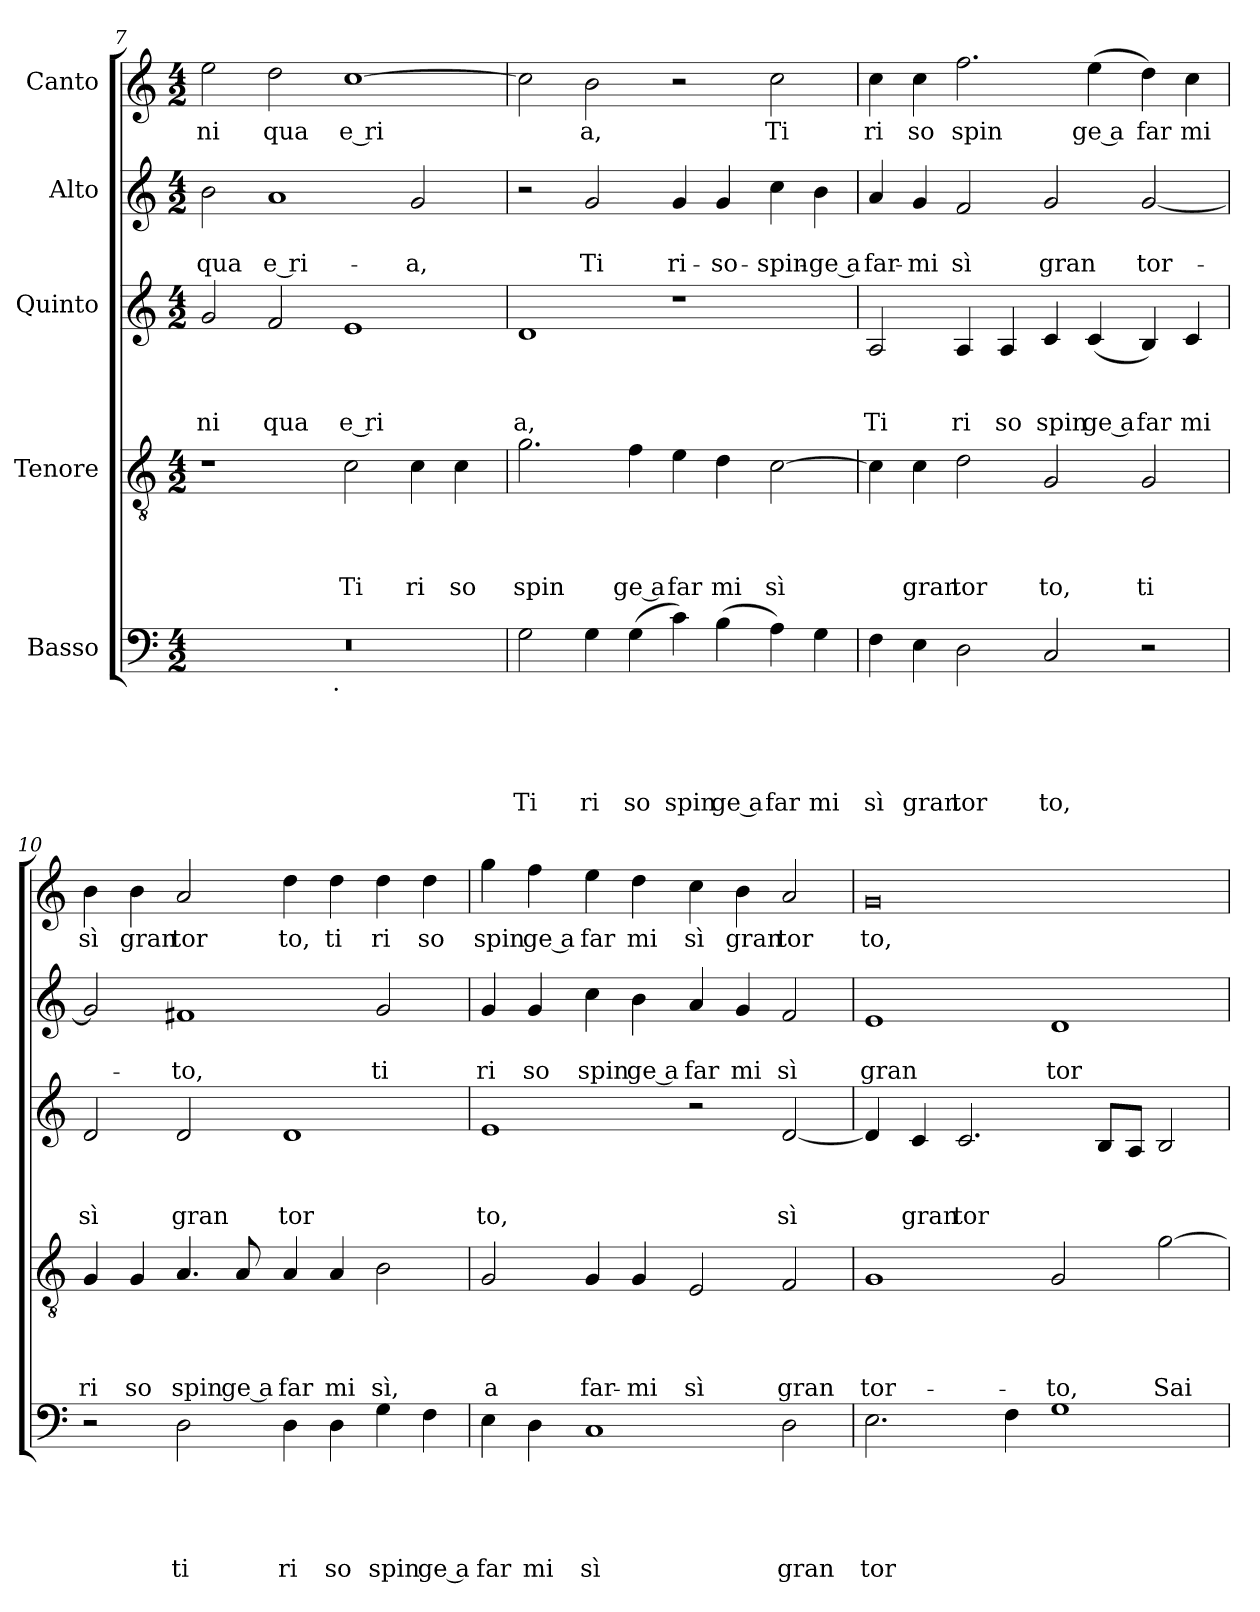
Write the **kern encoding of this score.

**kern	**text	**text	**text	**text	**text	**kern	**text	**text	**text	**text	**kern	**text	**text	**text	**kern	**text	**text	**kern	**text
*part5	*part5	*part5	*part5	*part5	*part5	*part4	*part4	*part4	*part4	*part4	*part3	*part3	*part3	*part3	*part2	*part2	*part2	*part1	*part1
*staff5	*staff5	*staff5	*staff5	*staff5	*staff5	*staff4	*staff4	*staff4	*staff4	*staff4	*staff3	*staff3	*staff3	*staff3	*staff2	*staff2	*staff2	*staff1	*staff1
*I"Basso	*	*	*	*	*	*I"Tenore	*	*	*	*	*I"Quinto	*	*	*	*I"Alto	*	*	*I"Canto	*
*clefF4	*	*	*	*	*	*clefGv2	*	*	*	*	*clefG2	*	*	*	*clefG2	*	*	*clefG2	*
*k[]	*	*	*	*	*	*k[]	*	*	*	*	*k[]	*	*	*	*k[]	*	*	*k[]	*
*C:	*	*	*	*	*	*C:	*	*	*	*	*C:	*	*	*	*C:	*	*	*C:	*
*M4/2	*	*	*	*	*	*M4/2	*	*	*	*	*M4/2	*	*	*	*M4/2	*	*	*M4/2	*
=7	=7	=7	=7	=7	=7	=7	=7	=7	=7	=7	=7	=7	=7	=7	=7	=7	=7	=7	=7
!	!	!	!	!	!	!	!	!	!	!	!	!	!	!LO:LY:b	!	!	!LO:LY:b	!	!LO:LY:b
*^	*	*	*	*	*	*	*	*	*	*	*	*	*	*	*	*	*	*	*
0r	2ryy	.	.	.	.	.	1r	.	.	.	.	2g/	.	.	ni	2b\	.	-qua	2ee\	ni
!	!	!	!	!	!	!	!	!	!	!	!	!	!	!	!LO:LY:b	!	!	!LO:LY:b:rj	!	!LO:LY:b
.	4...ryy	.	.	.	.	.	.	.	.	.	.	2f/	.	.	qua	1a	.	e ri-	2dd\	qua
!	!LO:TX:b:t=.	!	!	!	!	!	!	!	!	!	!	!	!	!	!	!	!	!	!	!
.	1ryy	.	.	.	.	.	.	.	.	.	.	.	.	.	.	.	.	.	.	.
!	!	!	!	!	!	!	!	!	!	!	!LO:LY:b	!	!	!	!LO:LY:b:rj	!	!	!	!	!LO:LY:b:rj
.	.	.	.	.	.	.	2c\	.	.	.	Ti	1e	.	.	e ri	.	.	.	[>1cc	e ri
!	!	!	!	!	!	!	!	!	!	!	!LO:LY:b	!	!	!	!	!	!	!LO:LY:b	!	!
.	.	.	.	.	.	.	4c\	.	.	.	ri	.	.	.	.	2g/	.	-a,	.	.
!	!	!	!	!	!	!	!	!	!	!	!LO:LY:b	!	!	!	!	!	!	!	!	!
.	.	.	.	.	.	.	4c\	.	.	.	so	.	.	.	.	.	.	.	.	.
.	32ryy	.	.	.	.	.	.	.	.	.	.	.	.	.	.	.	.	.	.	.
=8	=8	=8	=8	=8	=8	=8	=8	=8	=8	=8	=8	=8	=8	=8	=8	=8	=8	=8	=8	=8
!	!	!	!	!	!	!LO:LY:b	!	!	!	!	!LO:LY:b	!	!	!	!LO:LY:b	!	!	!	!	!
*v	*v	*	*	*	*	*	*	*	*	*	*	*	*	*	*	*	*	*	*	*
2G\	.	.	.	.	Ti	2.g\	.	.	.	spin	1d	.	.	a,	2r	.	.	2cc\]	.
!	!	!	!	!	!LO:LY:b	!	!	!	!	!	!	!	!	!	!	!	!LO:LY:b	!	!LO:LY:b
4G\	.	.	.	.	ri	.	.	.	.	.	.	.	.	.	2g/	.	Ti	2b\	a,
!	!	!	!	!	!LO:LY:b	!	!	!	!	!LO:LY:b:rj	!	!	!	!	!	!	!	!	!
(>4G\	.	.	.	.	so	4f\	.	.	.	ge a	.	.	.	.	.	.	.	.	.
!	!	!	!	!	!LO:LY:b	!	!	!	!	!LO:LY:b	!	!	!	!	!	!	!LO:LY:b	!	!
4c\)	.	.	.	.	spin	4e\	.	.	.	far	1r	.	.	.	4g/	.	ri-	2r	.
!	!	!	!	!	!LO:LY:b:rj	!	!	!	!	!LO:LY:b	!	!	!	!	!	!	!LO:LY:b	!	!
(<4B\	.	.	.	.	ge a	4d\	.	.	.	mi	.	.	.	.	4g/	.	-so-	.	.
!	!	!	!	!	!LO:LY:b	!	!	!	!	!LO:LY:b	!	!	!	!	!	!	!LO:LY:b	!	!LO:LY:b
4A\)	.	.	.	.	far	[>2c\	.	.	.	sì	.	.	.	.	4cc\	.	-spin-	2cc\	Ti
!	!	!	!	!	!LO:LY:b	!	!	!	!	!	!	!	!	!	!	!	!LO:LY:b:rj	!	!
4G\	.	.	.	.	mi	.	.	.	.	.	.	.	.	.	4b\	.	-ge a	.	.
=9	=9	=9	=9	=9	=9	=9	=9	=9	=9	=9	=9	=9	=9	=9	=9	=9	=9	=9	=9
!	!	!	!	!	!LO:LY:b	!	!	!	!	!	!	!	!	!LO:LY:b	!	!	!LO:LY:b	!	!LO:LY:b
4F\	.	.	.	.	sì	4c\]	.	.	.	.	2A/	.	.	Ti	4a/	.	far-	4cc\	ri
!	!	!	!	!	!LO:LY:b	!	!	!	!	!LO:LY:b	!	!	!	!	!	!	!LO:LY:b	!	!LO:LY:b
4E\	.	.	.	.	gran	4c\	.	.	.	gran	.	.	.	.	4g/	.	-mi	4cc\	so
!	!	!	!	!	!LO:LY:b	!	!	!	!	!LO:LY:b	!	!	!	!LO:LY:b	!	!	!LO:LY:b	!	!LO:LY:b
2D\	.	.	.	.	tor	2d\	.	.	.	tor	4A/	.	.	ri	2f/	.	sì	2.ff\	spin
!	!	!	!	!	!	!	!	!	!	!	!	!	!	!LO:LY:b	!	!	!	!	!
.	.	.	.	.	.	.	.	.	.	.	4A/	.	.	so	.	.	.	.	.
!	!	!	!	!	!LO:LY:b	!	!	!	!	!LO:LY:b	!	!	!	!LO:LY:b	!	!	!LO:LY:b	!	!
2C/	.	.	.	.	to,	2G/	.	.	.	to,	4c/	.	.	spin	2g/	.	gran	.	.
!	!	!	!	!	!	!	!	!	!	!	!	!	!	!LO:LY:b:rj	!	!	!	!	!LO:LY:b:rj
.	.	.	.	.	.	.	.	.	.	.	(<4c/	.	.	ge a	.	.	.	(<4ee\	ge a
!	!	!	!	!	!	!	!	!	!	!LO:LY:b	!	!	!	!LO:LY:b	!	!	!LO:LY:b	!	!LO:LY:b
2r	.	.	.	.	.	2G/	.	.	.	ti	4B/)	.	.	far	[<2g/	.	tor-	4dd\)	far
!	!	!	!	!	!	!	!	!	!	!	!	!	!	!LO:LY:b	!	!	!	!	!LO:LY:b
.	.	.	.	.	.	.	.	.	.	.	4c/	.	.	mi	.	.	.	4cc\	mi
=10	=10	=10	=10	=10	=10	=10	=10	=10	=10	=10	=10	=10	=10	=10	=10	=10	=10	=10	=10
!	!	!	!	!	!	!	!	!	!	!LO:LY:b	!	!	!	!LO:LY:b	!	!	!	!	!LO:LY:b
2r	.	.	.	.	.	4G/	.	.	.	ri	2d/	.	.	sì	2g/]	.	.	4b\	sì
!	!	!	!	!	!	!	!	!	!	!LO:LY:b	!	!	!	!	!	!	!	!	!LO:LY:b
.	.	.	.	.	.	4G/	.	.	.	so	.	.	.	.	.	.	.	4b\	gran
!	!	!	!	!	!LO:LY:b	!	!	!	!	!LO:LY:b	!	!	!	!LO:LY:b	!	!	!LO:LY:b	!	!LO:LY:b
2D\	.	.	.	.	ti	4.A/	.	.	.	spin	2d/	.	.	gran	1f#X	.	-to,	2a/	tor
!	!	!	!	!	!	!	!	!	!	!LO:LY:b:rj	!	!	!	!	!	!	!	!	!
.	.	.	.	.	.	8A/	.	.	.	ge a	.	.	.	.	.	.	.	.	.
!	!	!	!	!	!LO:LY:b	!	!	!	!	!LO:LY:b	!	!	!	!LO:LY:b	!	!	!	!	!LO:LY:b
4D\	.	.	.	.	ri	4A/	.	.	.	far	1d	.	.	tor	.	.	.	4dd\	to,
!	!	!	!	!	!LO:LY:b	!	!	!	!	!LO:LY:b	!	!	!	!	!	!	!	!	!LO:LY:b
4D\	.	.	.	.	so	4A/	.	.	.	mi	.	.	.	.	.	.	.	4dd\	ti
!	!	!	!	!	!LO:LY:b	!	!	!	!	!LO:LY:b	!	!	!	!	!	!	!LO:LY:b	!	!LO:LY:b
4G\	.	.	.	.	spin	2B\	.	.	.	sì,	.	.	.	.	2g/	.	ti	4dd\	ri
!	!	!	!	!	!LO:LY:b:rj	!	!	!	!	!	!	!	!	!	!	!	!	!	!LO:LY:b
4F\	.	.	.	.	ge a	.	.	.	.	.	.	.	.	.	.	.	.	4dd\	so
!!LO:LB:g=z
=11	=11	=11	=11	=11	=11	=11	=11	=11	=11	=11	=11	=11	=11	=11	=11	=11	=11	=11	=11
!	!	!	!	!	!LO:LY:b	!	!	!	!	!LO:LY:b	!	!	!	!LO:LY:b	!	!	!LO:LY:b	!	!LO:LY:b
4E\	.	.	.	.	far	2G/	.	.	.	a	1e	.	.	to,	4g/	.	ri	4gg\	spin
!	!	!	!	!	!LO:LY:b	!	!	!	!	!	!	!	!	!	!	!	!LO:LY:b	!	!LO:LY:b:rj
4D\	.	.	.	.	mi	.	.	.	.	.	.	.	.	.	4g/	.	so	4ff\	ge a
!	!	!	!	!	!LO:LY:b	!	!	!	!	!LO:LY:b	!	!	!	!	!	!	!LO:LY:b	!	!LO:LY:b
1C	.	.	.	.	sì	4G/	.	.	.	far-	.	.	.	.	4cc\	.	spin	4ee\	far
!	!	!	!	!	!	!	!	!	!	!LO:LY:b	!	!	!	!	!	!	!LO:LY:b:rj	!	!LO:LY:b
.	.	.	.	.	.	4G/	.	.	.	-mi	.	.	.	.	4b\	.	ge a	4dd\	mi
!	!	!	!	!	!	!	!	!	!	!LO:LY:b	!	!	!	!	!	!	!LO:LY:b	!	!LO:LY:b
.	.	.	.	.	.	2E/	.	.	.	sì	2r	.	.	.	4a/	.	far	4cc\	sì
!	!	!	!	!	!	!	!	!	!	!	!	!	!	!	!	!	!LO:LY:b	!	!LO:LY:b
.	.	.	.	.	.	.	.	.	.	.	.	.	.	.	4g/	.	mi	4b\	gran
!	!	!	!	!	!LO:LY:b	!	!	!	!	!LO:LY:b	!	!	!	!LO:LY:b	!	!	!LO:LY:b	!	!LO:LY:b
2D\	.	.	.	.	gran	2F/	.	.	.	gran	[<2d/	.	.	sì	2f/	.	sì	2a/	tor
=12	=12	=12	=12	=12	=12	=12	=12	=12	=12	=12	=12	=12	=12	=12	=12	=12	=12	=12	=12
!	!	!	!	!	!LO:LY:b	!	!	!	!	!LO:LY:b	!	!	!	!	!	!	!LO:LY:b	!	!LO:LY:b
2.E\	.	.	.	.	tor	1G	.	.	.	tor-	4d/]	.	.	.	1e	.	gran	0g	to,
!	!	!	!	!	!	!	!	!	!	!	!	!	!	!LO:LY:b	!	!	!	!	!
.	.	.	.	.	.	.	.	.	.	.	4c/	.	.	gran	.	.	.	.	.
!	!	!	!	!	!	!	!	!	!	!	!	!	!	!LO:LY:b	!	!	!	!	!
.	.	.	.	.	.	.	.	.	.	.	2.c/	.	.	tor	.	.	.	.	.
4F\	.	.	.	.	.	.	.	.	.	.	.	.	.	.	.	.	.	.	.
!	!	!	!	!	!	!	!	!	!	!LO:LY:b	!	!	!	!	!	!	!LO:LY:b	!	!
1G	.	.	.	.	.	2G/	.	.	.	-to,	.	.	.	.	1d	.	tor	.	.
.	.	.	.	.	.	.	.	.	.	.	8B/L	.	.	.	.	.	.	.	.
.	.	.	.	.	.	.	.	.	.	.	8A/J	.	.	.	.	.	.	.	.
!	!	!	!	!	!	!	!	!	!	!LO:LY:b	!	!	!	!	!	!	!	!	!
.	.	.	.	.	.	[>2g\	.	.	.	Sai	2B/	.	.	.	.	.	.	.	.
=	=	=	=	=	=	=	=	=	=	=	=	=	=	=	=	=	=	=	=
*-	*-	*-	*-	*-	*-	*-	*-	*-	*-	*-	*-	*-	*-	*-	*-	*-	*-	*-	*-
